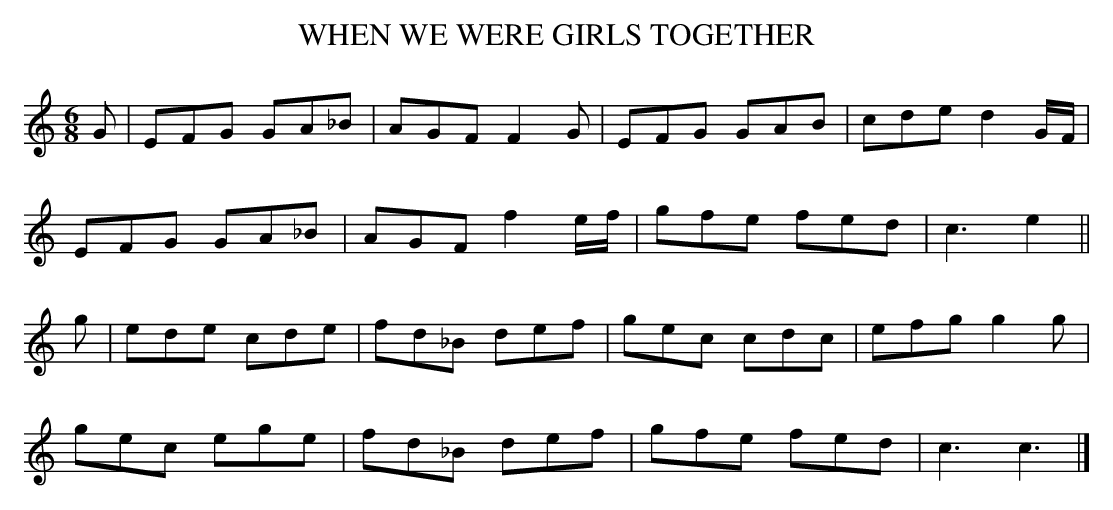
X:1
T:WHEN WE WERE GIRLS TOGETHER
Y:"cheerful"
M:6/8
L:1/8
K:C
G|EFG GA_B|AGF F2G|EFG GAB|cde d2G/F/|
EFG GA_B|AGF f2e/f/|gfe fed|c3e2||
g|ede cde|fd_B def|gec cdc|efg g2g|
gec ege|fd_B def|gfe fed|c3c3|]
